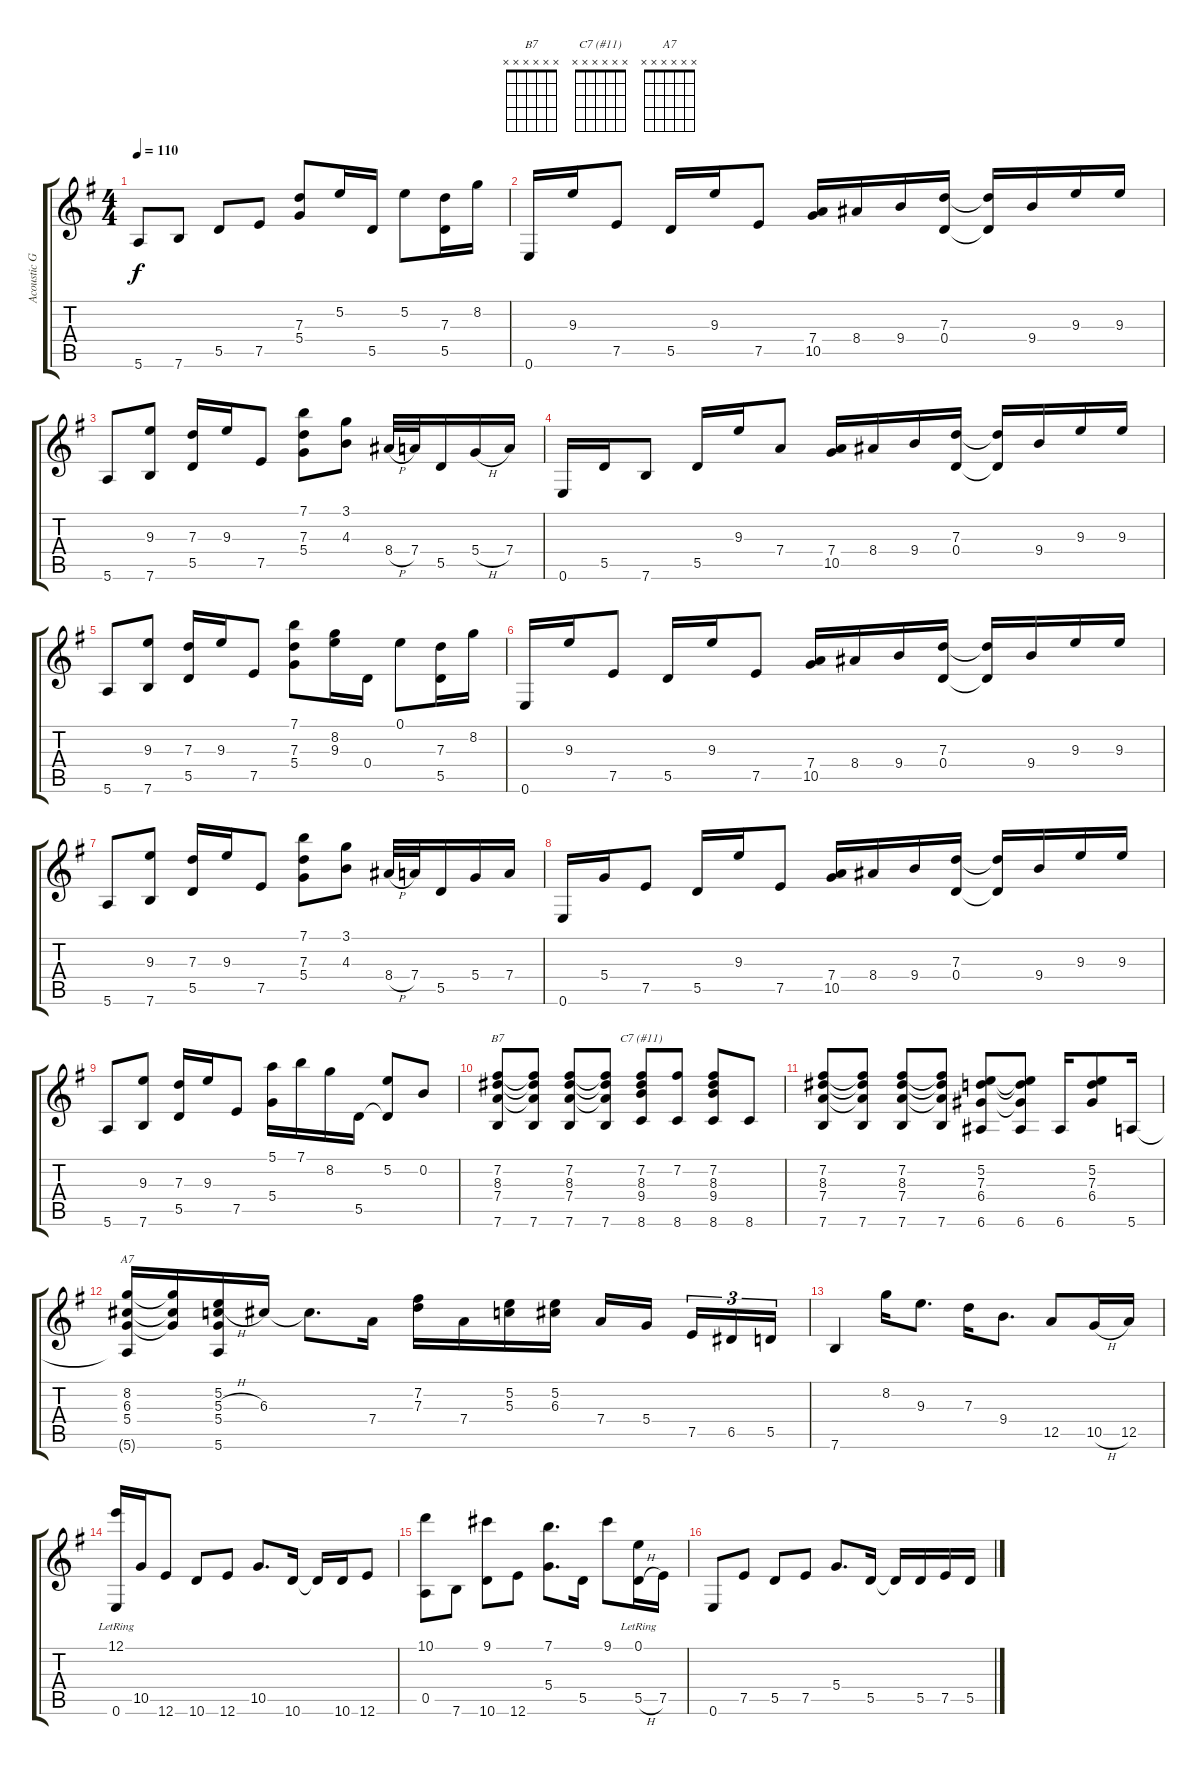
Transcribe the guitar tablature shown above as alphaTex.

\track ("Acoustic Guitar" "Acoustic G") {instrument acousticguitarnylon}
\staff {score tabs}
\tuning (E4 B3 G3 D3 A2 E2) {hide}
\chord ("B7" x x x x x x)
\chord ("C7 (#11)" x x x x x x)
\chord ("A7" x x x x x x)
\ts (4 4)
\tempo 110
\clef g2
\ks g
5.6.8{dy f} 7.6.8 5.5.8 7.5.8 (7.3 5.4).8 5.2.16 5.5.16 5.2.8 (7.3 5.5).16 8.2.16 |
0.6.16 9.3.16 7.5.8 5.5.16 9.3.16 7.5.8 (7.4 10.5).16 8.4.16 9.4.16 (7.3 0.4).16 (7.3{t} 0.4{t}).16 9.4.16 9.3.16 9.3.16 |
5.6.8 (9.3 7.6).8 (7.3 5.5).16 9.3.16 7.5.8 (7.1 7.3 5.4).8 (3.1 4.3).8 8.4{h}.32 7.4.32 5.5.16 5.4{h}.16 7.4.16 |
0.6.16 5.5.16 7.6.8 5.5.16 9.3.16 7.4.8 (7.4 10.5).16 8.4.16 9.4.16 (7.3 0.4).16 (7.3{t} 0.4{t}).16 9.4.16 9.3.16 9.3.16 |
5.6.8 (9.3 7.6).8 (7.3 5.5).16 9.3.16 7.5.8 (7.1 7.3 5.4).8 (8.2 9.3).16 0.4.16 0.1.8 (7.3 5.5).16 8.2.16 |
0.6.16 9.3.16 7.5.8 5.5.16 9.3.16 7.5.8 (7.4 10.5).16 8.4.16 9.4.16 (7.3 0.4).16 (7.3{t} 0.4{t}).16 9.4.16 9.3.16 9.3.16 |
5.6.8 (9.3 7.6).8 (7.3 5.5).16 9.3.16 7.5.8 (7.1 7.3 5.4).8 (3.1 4.3).8 8.4{h}.32 7.4.32 5.5.16 5.4.16 7.4.16 |
0.6.16 5.4.16 7.5.8 5.5.16 9.3.16 7.5.8 (7.4 10.5).16 8.4.16 9.4.16 (7.3 0.4).16 (7.3{t} 0.4{t}).16 9.4.16 9.3.16 9.3.16 |
5.6.8 (9.3 7.6).8 (7.3 5.5).16 9.3.16 7.5.8 (5.1 5.4).16 7.1.16 8.2.16 5.5.16 (5.2 5.5{t}).8 0.2.8 |
(7.2 8.3 7.4 7.6).8{ch "B7"} (7.2{t} 8.3{t} 7.4{t} 7.6).8 (7.2 8.3 7.4 7.6).8 (7.2{t} 8.3{t} 7.4{t} 7.6).8 (7.2 8.3 9.4 8.6).8{ch "C7 (#11)"} (7.2 8.6).8 (7.2 8.3 9.4 8.6).8 8.6.8 |
(7.2 8.3 7.4 7.6).8 (7.2{t} 8.3{t} 7.4{t} 7.6).8 (7.2 8.3 7.4 7.6).8 (7.2{t} 8.3{t} 7.4{t} 7.6).8 (5.2 7.3 6.4 6.6).8 (5.2{t} 7.3{t} 6.4{t} 6.6).8 6.6.16 (5.2 7.3 6.4).8 5.6.16 |
(8.2 6.3 5.4 5.6{t}).16{ch "A7"} (8.2{t} 6.3{t} 5.4{t}).16 (5.2 5.3{h} 5.4 5.6).16 6.3.16 6.3{t}.8{d} 7.4.16 (7.2 7.3).16 7.4.16 (5.2 5.3).16 (5.2 6.3).16 7.4.16 5.4.16{beam splitsecondary} 7.5.16{tu (3 2)} 6.5.16{tu (3 2)} 5.5.16{tu (3 2)} |
7.6.4 8.2.16 9.3.8{d} 7.3.16 9.4.8{d} 12.5.8 10.5{h}.16 12.5.16 |
(12.1{lr} 0.6).16 10.5.16 12.6.8 10.6.8 12.6.8 10.5.8{d} 10.6.16 10.6{t}.16 10.6.16 12.6.8 |
(10.1 0.5).8 7.6.8 (9.1 10.6).8 12.6.8 (7.1 5.4).8{d} 5.5.16 9.1.8 (0.1{lr} 5.5{h}).16 7.5.16 |
0.6.8 7.5.8 5.5.8 7.5.8 5.4.8{d} 5.5.16 5.5{t}.16 5.5.16 7.5.16 5.5.16
